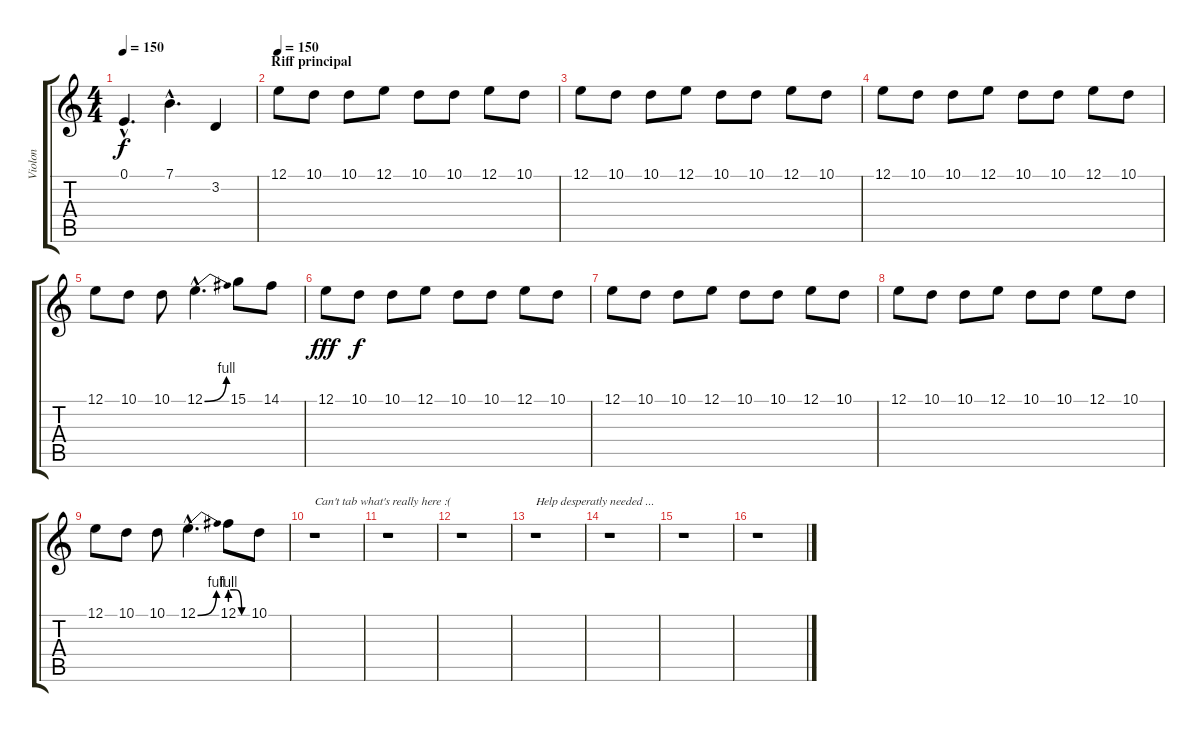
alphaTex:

\track ("Violon" "Violon") {instrument violin}
\staff {score tabs}
\tuning (E4 B3 G3 D3 A2 E2) {hide}
\ts (4 4)
\tempo 150
\clef g2
\ks c
0.1{hac}.4{d dy f} 7.1{hac}.4{d} 3.2.4 |
\section ("" "Riff principal")
\tempo 150
12.1.8 10.1.8 10.1.8 12.1.8 10.1.8 10.1.8 12.1.8 10.1.8 |
12.1.8 10.1.8 10.1.8 12.1.8 10.1.8 10.1.8 12.1.8 10.1.8 |
12.1.8 10.1.8 10.1.8 12.1.8 10.1.8 10.1.8 12.1.8 10.1.8 |
12.1.8 10.1.8 10.1.8 12.1{be (bend 0 0 60 4) hac}.4{d} 15.1.8{volume 13} 14.1.8{volume 13} |
12.1.8{dy fff volume 12} 10.1.8{dy f} 10.1.8 12.1.8 10.1.8 10.1.8 12.1.8 10.1.8 |
12.1.8 10.1.8 10.1.8 12.1.8 10.1.8 10.1.8 12.1.8 10.1.8 |
12.1.8 10.1.8 10.1.8 12.1.8 10.1.8 10.1.8 12.1.8 10.1.8 |
12.1.8 10.1.8 10.1.8 12.1{be (bend 0 0 60 4) hac}.4{d} 12.1{be (custom 0 4 20 4 40 0 60 0)}.8 10.1.8 |
r.1{txt "Can't tab what's really here :("} |
r.1 |
r.1 |
r.1{txt "Help desperatly needed ..."} |
r.1 |
r.1 |
r.1
